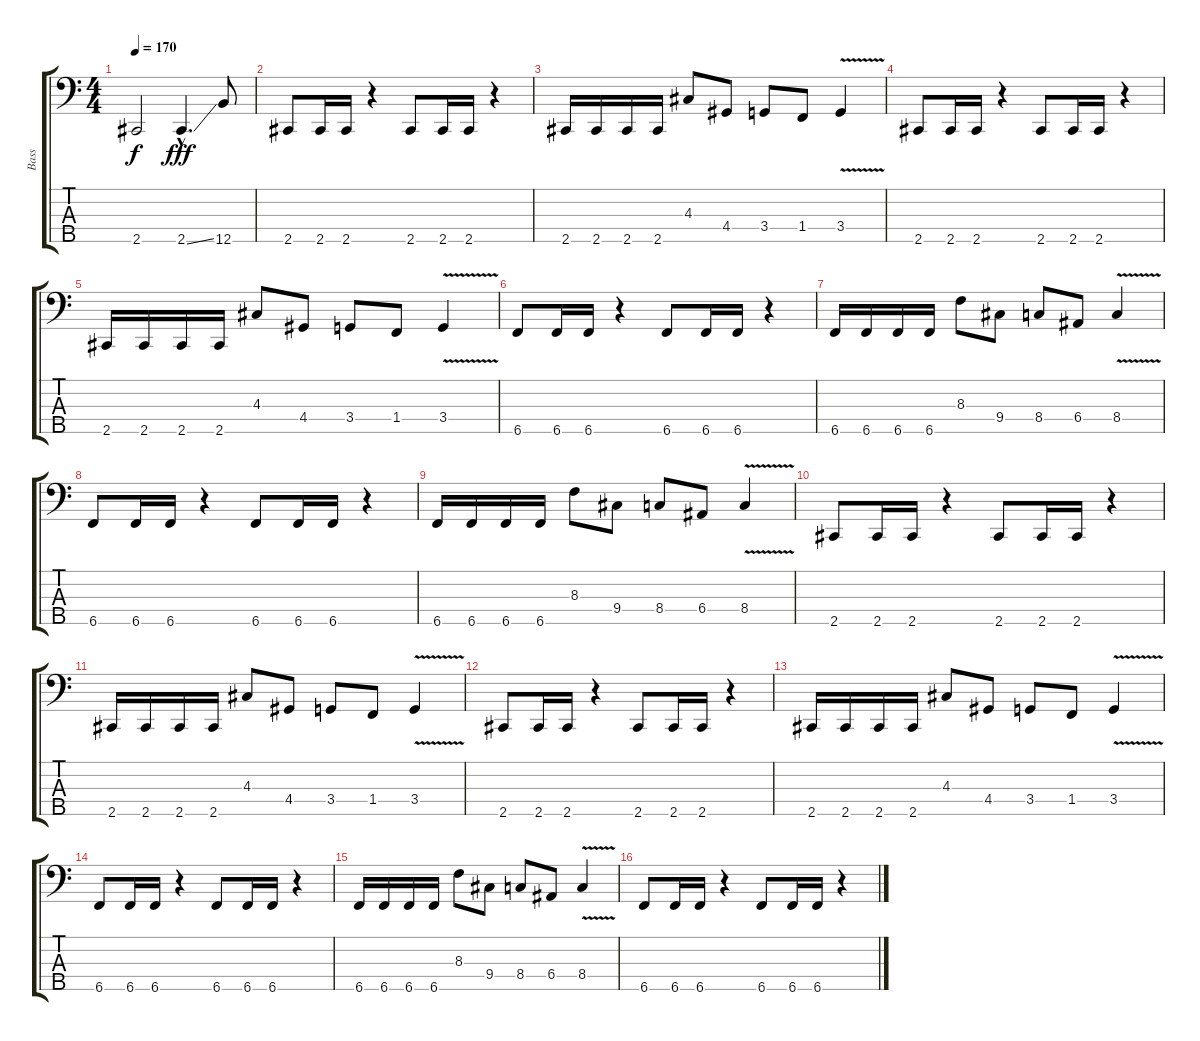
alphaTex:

\track ("Bass" "Bass") {instrument electricbassfinger}
\staff {score tabs}
\tuning (G2 D2 A1 E1 B0) {hide}
\ts (4 4)
\tempo 170
\clef f4
\ks c
2.5{t}.2{dy f} 2.5{ss hac}.4{d dy fff} 12.5.8 |
2.5.8 2.5.16 2.5.16 r.4 2.5.8 2.5.16 2.5.16 r.4 |
2.5.16 2.5.16 2.5.16 2.5.16 4.3.8 4.4.8 3.4.8 1.4.8 3.4{v}.4 |
2.5.8 2.5.16 2.5.16 r.4 2.5.8 2.5.16 2.5.16 r.4 |
2.5.16 2.5.16 2.5.16 2.5.16 4.3.8 4.4.8 3.4.8 1.4.8 3.4{v}.4 |
6.5.8 6.5.16 6.5.16 r.4 6.5.8 6.5.16 6.5.16 r.4 |
6.5.16 6.5.16 6.5.16 6.5.16 8.3.8 9.4.8 8.4.8 6.4.8 8.4{v}.4 |
6.5.8 6.5.16 6.5.16 r.4 6.5.8 6.5.16 6.5.16 r.4 |
6.5.16 6.5.16 6.5.16 6.5.16 8.3.8 9.4.8 8.4.8 6.4.8 8.4{v}.4 |
2.5.8 2.5.16 2.5.16 r.4 2.5.8 2.5.16 2.5.16 r.4 |
2.5.16 2.5.16 2.5.16 2.5.16 4.3.8 4.4.8 3.4.8 1.4.8 3.4{v}.4 |
2.5.8 2.5.16 2.5.16 r.4 2.5.8 2.5.16 2.5.16 r.4 |
2.5.16 2.5.16 2.5.16 2.5.16 4.3.8 4.4.8 3.4.8 1.4.8 3.4{v}.4 |
6.5.8 6.5.16 6.5.16 r.4 6.5.8 6.5.16 6.5.16 r.4 |
6.5.16 6.5.16 6.5.16 6.5.16 8.3.8 9.4.8 8.4.8 6.4.8 8.4{v}.4 |
6.5.8 6.5.16 6.5.16 r.4 6.5.8 6.5.16 6.5.16 r.4
